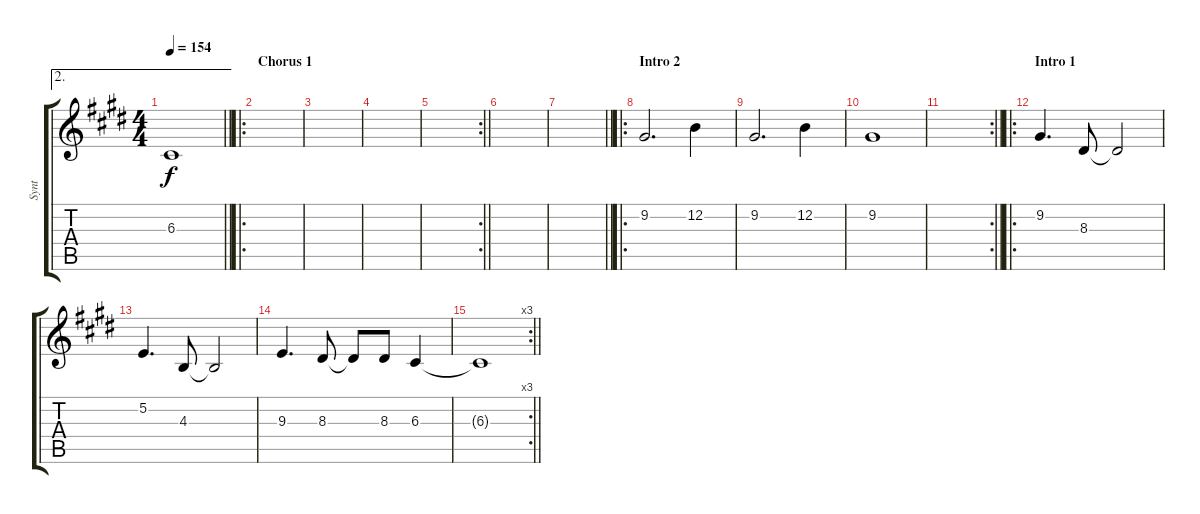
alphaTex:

\track ("Synt" "Synt") {instrument vibraphone}
\staff {score tabs}
\tuning (E4 B3 G3 D3 A2 E2) {hide}
\ae 2
\ts (4 4)
\tempo 154
\clef g2
\barLineRight lightlight
\ks e
6.3{t}.1{dy f} |
\ro
\section ("" "Chorus 1")
|
|
|
\rc 2
\barLineRight lightlight
|
|
\barLineRight lightlight
|
\ro
\section ("" "Intro 2")
9.2.2{d} 12.2.4 |
9.2.2{d} 12.2.4 |
9.2.1 |
\rc 2
\barLineRight lightlight
|
\ro
\section ("" "Intro 1")
9.2.4{d} 8.3.8 8.3{t}.2 |
5.2.4{d} 4.3.8 4.3{t}.2 |
9.3.4{d} 8.3.8 8.3{t}.8 8.3.8 6.3.4 |
\rc 3
\barLineRight lightlight
6.3{t}.1
